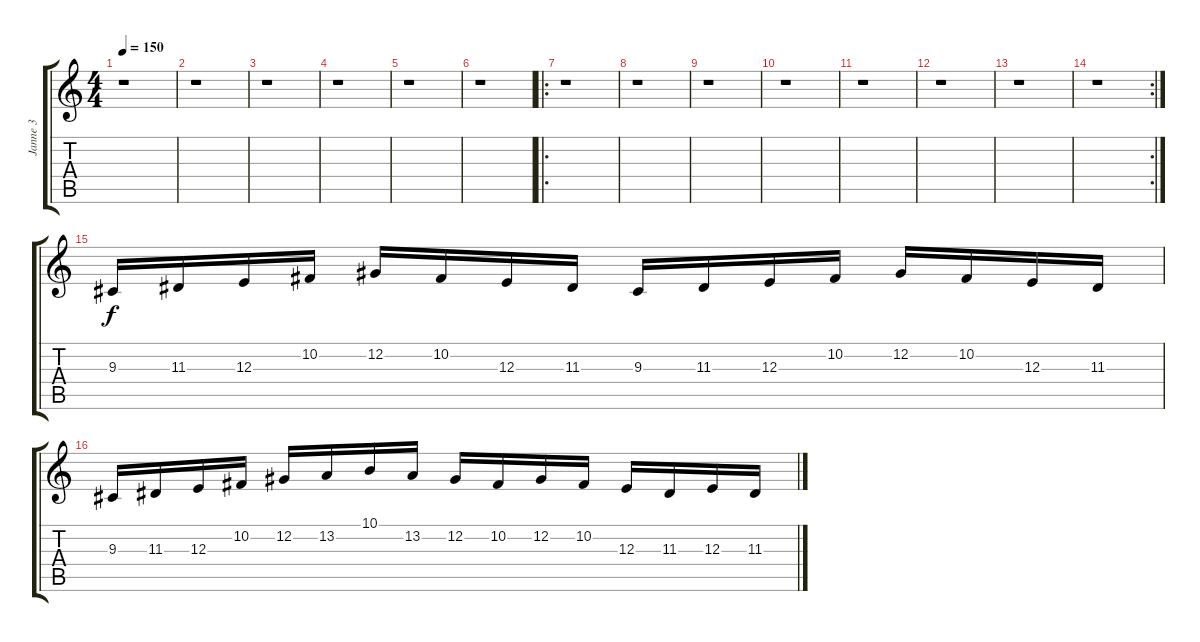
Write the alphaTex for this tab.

\track ("Janne 3" "Janne 3") {instrument harpsichord}
\staff {score tabs}
\tuning (Db4 Ab3 E3 B2 Gb2 Db2) {hide}
\ts (4 4)
\tempo 150
\clef g2
\ks c
r.1{dy f} |
r.1 |
r.1 |
r.1 |
r.1 |
r.1 |
\ro
r.1 |
r.1 |
r.1 |
r.1 |
r.1 |
r.1 |
r.1 |
\rc 2
r.1 |
9.3.16 11.3.16 12.3.16 10.2.16 12.2.16 10.2.16 12.3.16 11.3.16 9.3.16 11.3.16 12.3.16 10.2.16 12.2.16 10.2.16 12.3.16 11.3.16 |
9.3.16 11.3.16 12.3.16 10.2.16 12.2.16 13.2.16 10.1.16 13.2.16 12.2.16 10.2.16 12.2.16 10.2.16 12.3.16 11.3.16 12.3.16 11.3.16
